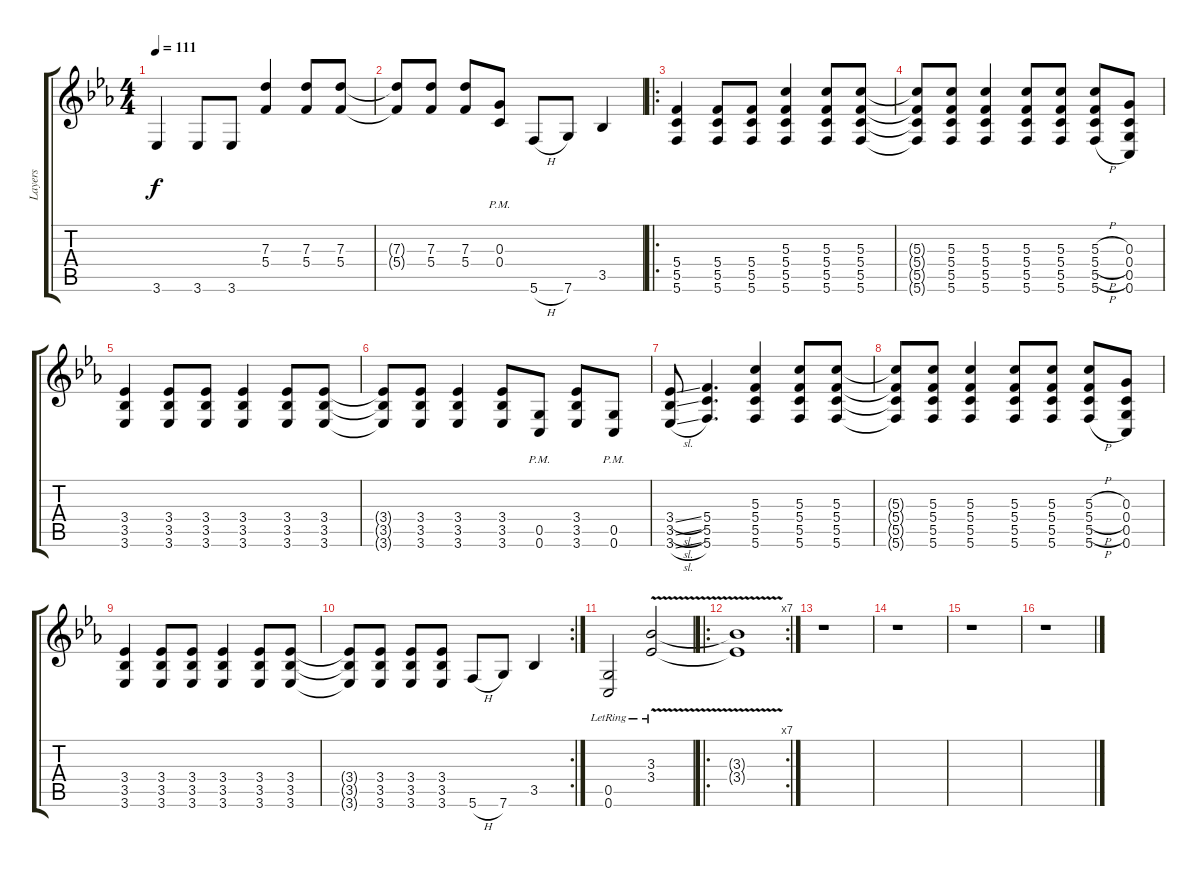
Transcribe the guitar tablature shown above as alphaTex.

\track ("Layers" "Layers") {instrument distortionguitar}
\staff {score tabs}
\tuning (E4 C4 G3 C3 G2 C2) {hide}
\ts (4 4)
\tempo 111
\clef g2
\ks eb
3.6.4{dy f} 3.6.8 3.6.8 (7.3 5.4).4 (7.3 5.4).8 (7.3 5.4).8 |
(7.3{t} 5.4{t}).8 (7.3 5.4).8 (7.3 5.4).8 (0.3{pm} 0.4{pm}).8 5.6{h}.8 7.6.8 3.5.4 |
\ro
(5.4 5.5 5.6).4 (5.4 5.5 5.6).8 (5.4 5.5 5.6).8 (5.3 5.4 5.5 5.6).4 (5.3 5.4 5.5 5.6).8 (5.3 5.4 5.5 5.6).8 |
(5.3{t} 5.4{t} 5.5{t} 5.6{t}).8 (5.3 5.4 5.5 5.6).8 (5.3 5.4 5.5 5.6).4 (5.3 5.4 5.5 5.6).8 (5.3 5.4 5.5 5.6).8 (5.3{h} 5.4{h} 5.5{h} 5.6{h}).8 (0.3 0.4 0.5 0.6).8 |
(3.4 3.5 3.6).4 (3.4 3.5 3.6).8 (3.4 3.5 3.6).8 (3.4 3.5 3.6).4 (3.4 3.5 3.6).8 (3.4 3.5 3.6).8 |
(3.4{t} 3.5{t} 3.6{t}).8 (3.4 3.5 3.6).8 (3.4 3.5 3.6).4 (3.4 3.5 3.6).8 (0.5{pm} 0.6{pm}).8 (3.4 3.5 3.6).8 (0.5{pm} 0.6{pm}).8 |
(3.4{sl} 3.5{sl} 3.6{sl}).8 (5.4 5.5 5.6).4{d} (5.3 5.4 5.5 5.6).4 (5.3 5.4 5.5 5.6).8 (5.3 5.4 5.5 5.6).8 |
(5.3{t} 5.4{t} 5.5{t} 5.6{t}).8 (5.3 5.4 5.5 5.6).8 (5.3 5.4 5.5 5.6).4 (5.3 5.4 5.5 5.6).8 (5.3 5.4 5.5 5.6).8 (5.3{h} 5.4{h} 5.5{h} 5.6{h}).8 (0.3 0.4 0.5 0.6).8 |
(3.4 3.5 3.6).4 (3.4 3.5 3.6).8 (3.4 3.5 3.6).8 (3.4 3.5 3.6).4 (3.4 3.5 3.6).8 (3.4 3.5 3.6).8 |
\rc 2
(3.4{t} 3.5{t} 3.6{t}).8 (3.4 3.5 3.6).8 (3.4 3.5 3.6).8 (3.4 3.5 3.6).8 5.6{h}.8 7.6.8 3.5.4 |
(0.5{lr} 0.6{lr}).2 (3.3{v lr} 3.4{v lr}).2 |
\ro
\rc 7
(3.3{v t} 3.4{v t}).1 |
r.1 |
r.1 |
r.1 |
r.1
